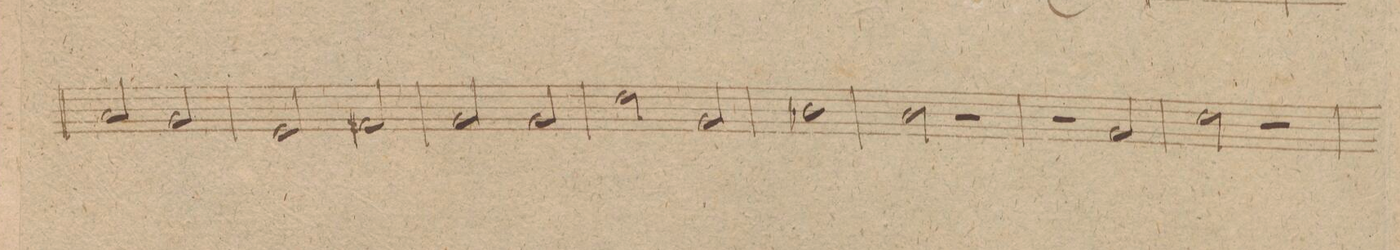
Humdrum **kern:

**kern	**dynam
*I"Corno. 2do in D	*
*clefG2	*
*k[]	*
*met(c)	*
*M2/2	*
2a/	.
2g/	.
=21	=21
2e/	.
2f#X/	.
=22	=22
2g/	.
2g/	.
=23	=23
2dd\	.
2g/	.
=24	=24
1b-X	.
=25	=25
2b\	.
2r	.
=26	=26
2r	.
2g/	.
=27	=27
2cc\	.
2r	.
=28	=28
*-	*-
